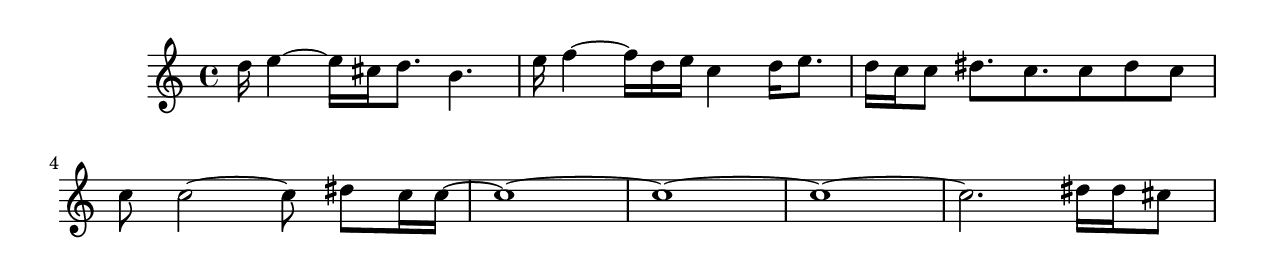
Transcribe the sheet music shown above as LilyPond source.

#(set-default-paper-size "letter")

<<

\new ChordNames {
    \set majorSevenSymbol = \markup { maj7 } 
    \set additionalPitchPrefix = #"add"
    \chordmode {
        s16*128
    }
}

\new Staff { 
    {
        \clef treble
        \key c \major
        \time 4/4
        
        d''16 e''4~ e''16 cis''16 d''8. b'4. | e''16 f''4~ f''16 d''16 e''16 c''4 d''16 e''8. | d''16 c''16 c''8 dis''8. c''8. c''8 dis''8 c''8 | c''8 c''2~ c''8 dis''8 c''16 c''16~ | c''1~ | c''1~ | c''1~ | c''2. dis''16 dis''16 cis''8
    }
}

>>

\version "2.18.2"